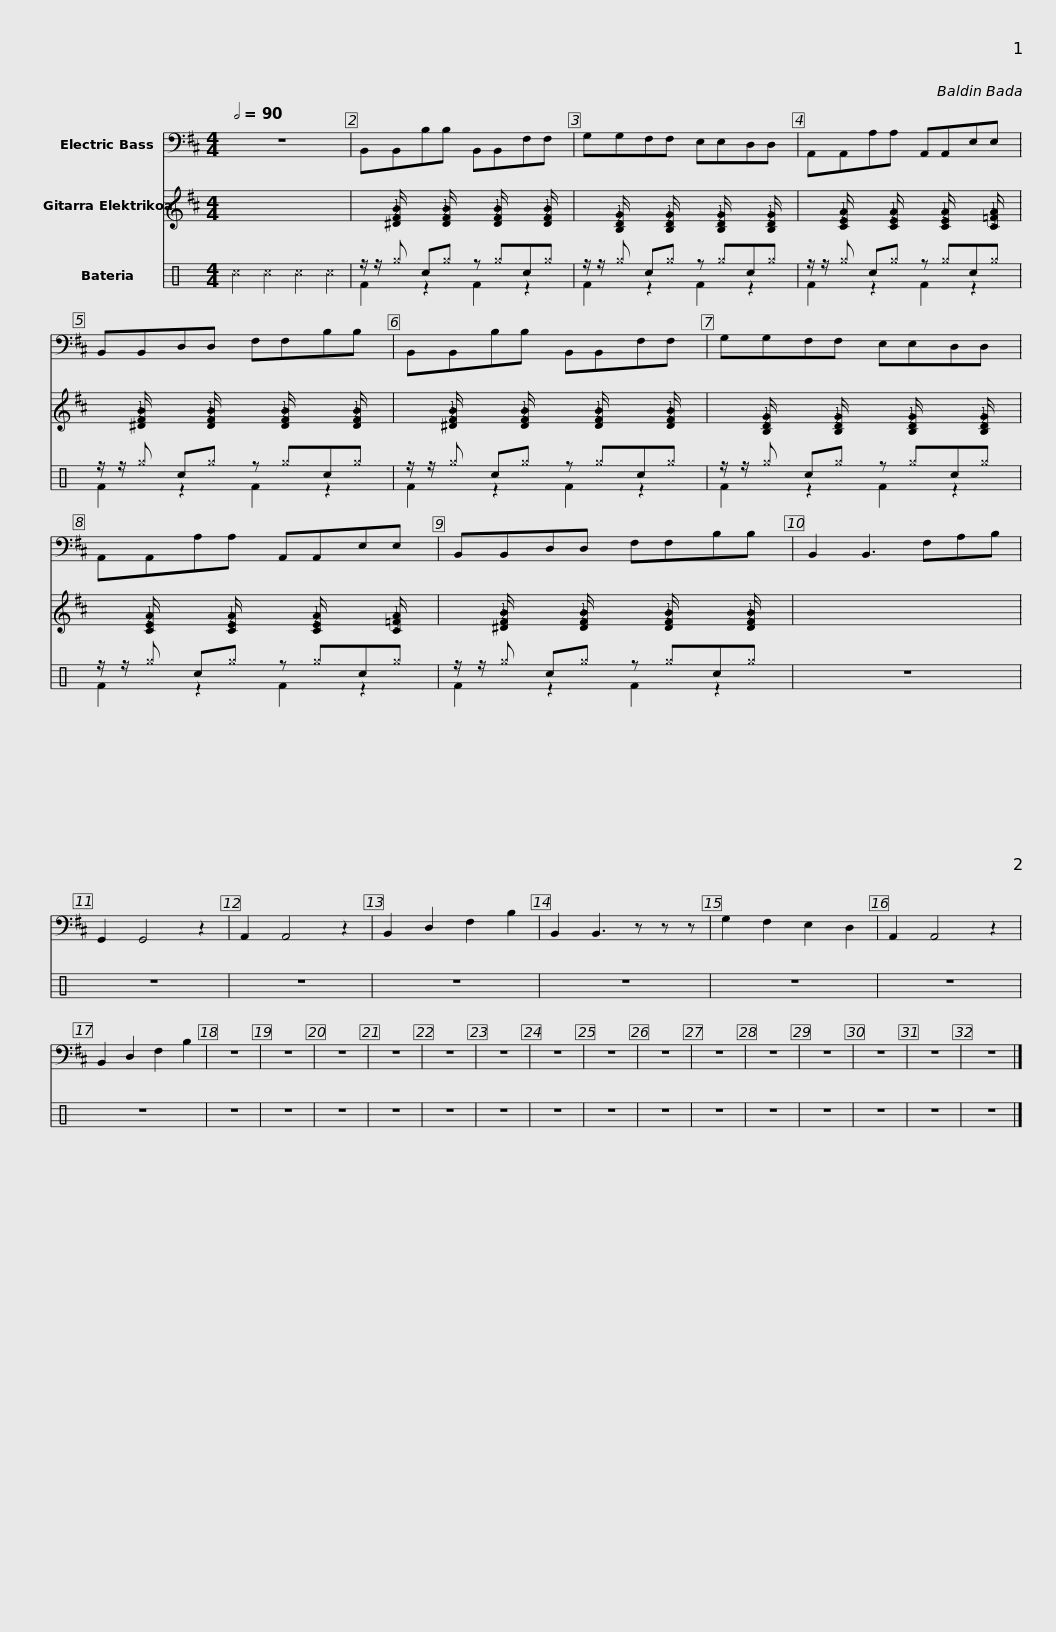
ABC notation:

X:1
%%score 1 2 ( 3 4 )
L:1/8
Q:1/2=90
M:4/4
I:linebreak $
K:D
V:1 bass transpose=-12
V:2 tab stafflines=6 strings=E2,A2,D3,G3,B3,E4
V:3 perc
K:none
V:4 perc
K:none
V:1
 z8 | B,,B,,B,B, B,,B,,F,F, | G,G,F,F, E,E,D,D, |$ A,,A,,A,A, A,,A,,E,E, | B,,B,,D,D, F,F,B,B, | %5
 B,,B,,B,B, B,,B,,F,F, |$ G,G,F,F, E,E,D,D, | A,,A,,A,A, A,,A,,E,E, | B,,B,,D,D, F,F,B,B, |$ B,,2 B,,3 F,A,B, | %10
 G,,2 G,,4 z2 | A,,2 A,,4 z2 | B,,2 D,2 F,2 B,2 | B,,2 B,,3 z z z | G,2 F,2 E,2 D,2 | %15
 A,,2 A,,4 z2 | B,,2 D,2 F,2 B,2 | z8 | z8 |$ z8 | %20
 z8 | z8 | z8 | z8 | z8 | %25
 z8 | z8 | z8 | z8 | z8 | %30
 z8 | z8 |] %32
V:2
 x8 | x [!3!^D!2!F!1!B]/ x/ x [!3!D!2!F!1!B]/ x/ x [!3!D!2!F!1!B]/ x/ x [!3!D!2!F!1!B]/ x/ | x [!3!B,!2!D!1!G]/ x/ x [!3!B,!2!D!1!G]/ x/ x [!3!B,!2!D!1!G]/ x/ x [!3!B,!2!D!1!G]/ x/ |$ x [!3!C!2!E!1!A]/ x/ x [!3!C!2!E!1!A]/ x/ x [!3!C!2!E!1!A]/ x/ x [!3!C!2!=F!1!A]/ x/ | x [!3!^D!2!F!1!B]/ x/ x [!3!D!2!F!1!B]/ x/ x [!3!D!2!F!1!B]/ x/ x [!3!D!2!F!1!B]/ x/ | %5
 x [!3!^D!2!F!1!B]/ x/ x [!3!D!2!F!1!B]/ x/ x [!3!D!2!F!1!B]/ x/ x [!3!D!2!F!1!B]/ x/ |$ x [!3!B,!2!D!1!G]/ x/ x [!3!B,!2!D!1!G]/ x/ x [!3!B,!2!D!1!G]/ x/ x [!3!B,!2!D!1!G]/ x/ | x [!3!C!2!E!1!A]/ x/ x [!3!C!2!E!1!A]/ x/ x [!3!C!2!E!1!A]/ x/ x [!3!C!2!=F!1!A]/ x/ | x [!3!^D!2!F!1!B]/ x/ x [!3!D!2!F!1!B]/ x/ x [!3!D!2!F!1!B]/ x/ x [!3!D!2!F!1!B]/ x/ |$ x8 | %10
 x8 | x8 | x8 | x8 | x8 | %15
 x8 | x8 | x8 | x8 |$ x8 | %20
 x8 | x8 | x8 | x8 | x8 | %25
 x8 | x8 | x8 | x8 | x8 | %30
 x8 | x8 |] %32
V:3
[K:C] ^c2 ^c2 ^c2 ^c2 | z/ z/ ^g c^g z ^gc^g | z/ z/ ^g c^g z ^gc^g |$ z/ z/ ^g c^g z ^gc^g | z/ z/ ^g c^g z ^gc^g | %5
 z/ z/ ^g c^g z ^gc^g |$ z/ z/ ^g c^g z ^gc^g | z/ z/ ^g c^g z ^gc^g | z/ z/ ^g c^g z ^gc^g |$ z8 | %10
 z8 | z8 | z8 | z8 | z8 | %15
 z8 | z8 | z8 | z8 |$ z8 | %20
 z8 | z8 | z8 | z8 | z8 | %25
 z8 | z8 | z8 | z8 | z8 | %30
 z8 | z8 |] %32
V:4
[K:C] x8 | F2 z2 F2 z2 | F2 z2 F2 z2 |$ F2 z2 F2 z2 | F2 z2 F2 z2 | %5
 F2 z2 F2 z2 |$ F2 z2 F2 z2 | F2 z2 F2 z2 | F2 z2 F2 z2 |$ x8 | %10
 x8 | x8 | x8 | x8 | x8 | %15
 x8 | x8 | x8 | x8 |$ x8 | %20
 x8 | x8 | x8 | x8 | x8 | %25
 x8 | x8 | x8 | x8 | x8 | %30
 x8 | x8 |] %32
